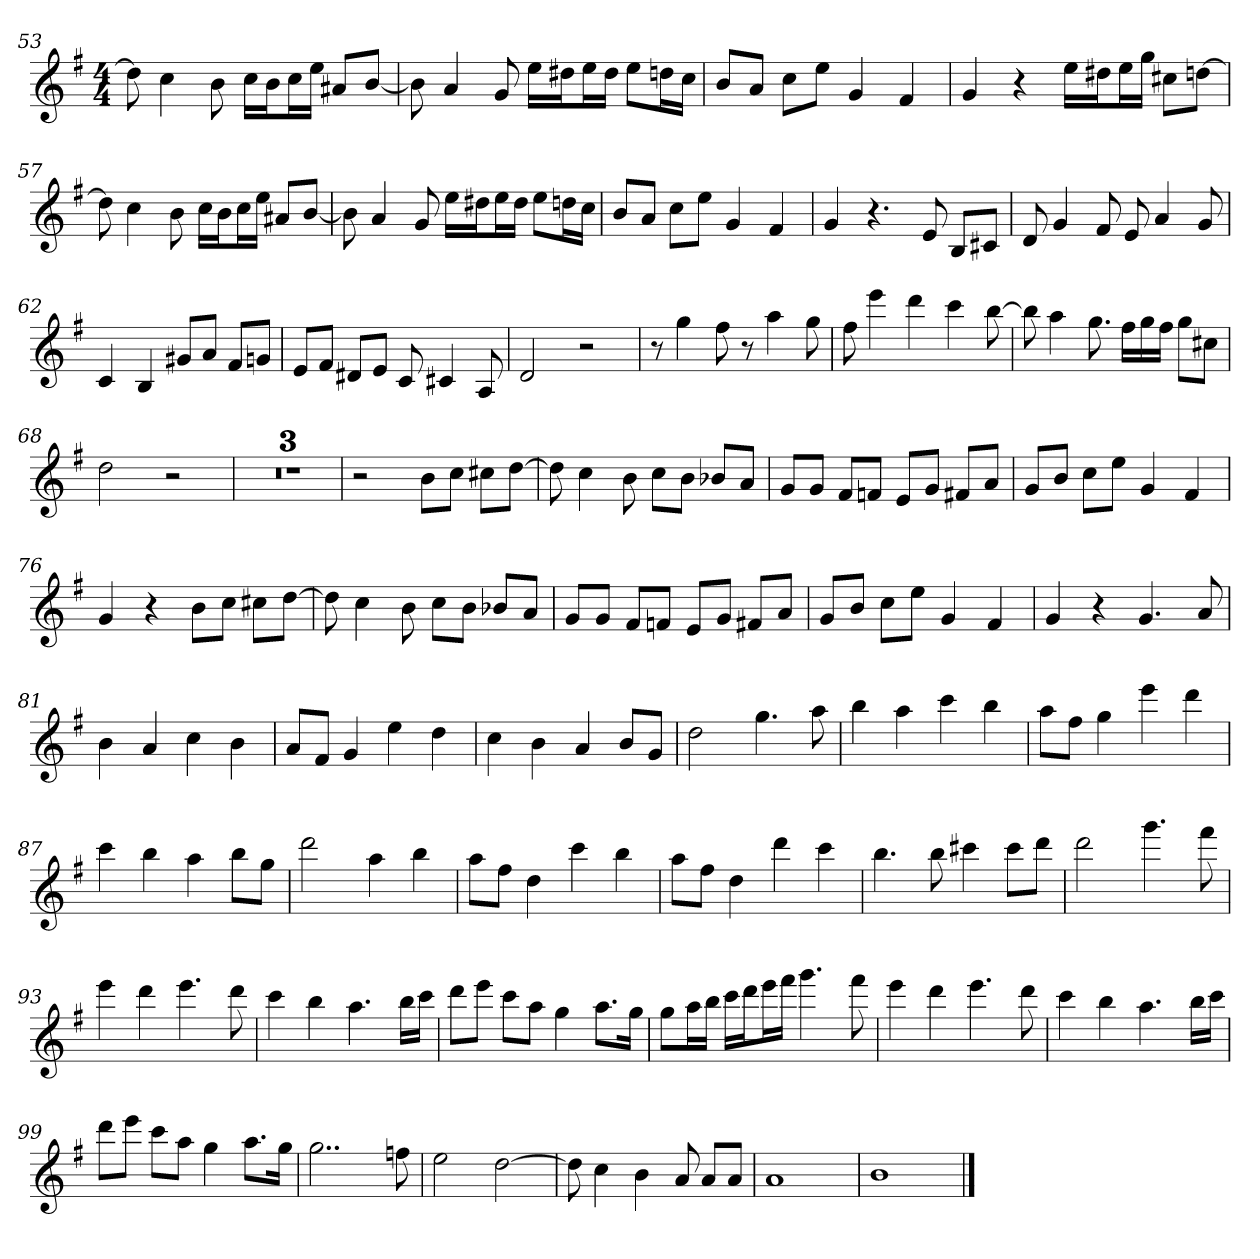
**kern
*part1
*staff1
*k[f#]
*G:
*M4/4
=53
8dd]
4cc
8b
16ccLL
16bJ
16ccL
16eeJJ
8a#XL
[8bJ
=54
8b]
4a
8g
16eeLL
16dd#XJ
16eeL
16dd#JJ
8eeL
16ddnL
16ccJJ
=55
8bL
8aJ
8ccL
8eeJ
4g
4f#
=56
4g
4r
16eeLL
16dd#XJ
16eeL
16ggJJ
8cc#XL
[8ddnJ
=57
8dd]
4cc
8b
16ccLL
16bJ
16ccL
16eeJJ
8a#XL
[8bJ
=58
8b]
4a
8g
16eeLL
16dd#XJ
16eeL
16dd#JJ
8eeL
16ddnL
16ccJJ
=59
8bL
8aJ
8ccL
8eeJ
4g
4f#
=60
4g
4.r
8e
8BL
8c#XJ
=61
8d
4g
8f#
8e
4a
8g
=62
4c
4B
8g#XL
8aJ
8f#L
8gnJ
=63
8eL
8f#J
8d#XL
8eJ
8c
4c#X
8A
=64
2d
2r
=65
8r
4gg
8ff#
8r
4aa
8gg
=66
8ff#
4eee
4ddd
4ccc
[8bb
=67
8bb]
4aa
8.gg
16ff#LL
16gg
16ff#JJ
8ggL
8cc#XJ
=68
2dd
2r
=69
1r
=70
1r
=71
1r
=72
2r
8bL
8ccJ
8cc#XL
[8ddJ
=73
8dd]
4cc
8b
8ccL
8bJ
8b-XL
8aJ
=74
8gL
8gJ
8f#L
8fnJ
8eL
8gJ
8f#XL
8aJ
=75
8gL
8bJ
8ccL
8eeJ
4g
4f#
=76
4g
4r
8bL
8ccJ
8cc#XL
[8ddJ
=77
8dd]
4cc
8b
8ccL
8bJ
8b-XL
8aJ
=78
8gL
8gJ
8f#L
8fnJ
8eL
8gJ
8f#XL
8aJ
=79
8gL
8bJ
8ccL
8eeJ
4g
4f#
=80
4g
4r
4.g
8a
=81
4b
4a
4cc
4b
=82
8aL
8f#J
4g
4ee
4dd
=83
4cc
4b
4a
8bL
8gJ
=84
2dd
4.gg
8aa
=85
4bb
4aa
4ccc
4bb
=86
8aaL
8ff#J
4gg
4eee
4ddd
=87
4ccc
4bb
4aa
8bbL
8ggJ
=88
2ddd
4aa
4bb
=89
8aaL
8ff#J
4dd
4ccc
4bb
=90
8aaL
8ff#J
4dd
4ddd
4ccc
=91
4.bb
8bb
4ccc#X
8ccc#L
8dddJ
=92
2ddd
4.ggg
8fff#
=93
4eee
4ddd
4.eee
8ddd
=94
4ccc
4bb
4.aa
16bbLL
16cccJJ
=95
8dddL
8eeeJ
8cccL
8aaJ
4gg
8.aaL
16ggJk
=96
8ggL
16aaL
16bbJJ
16cccLL
16dddJ
16eeeL
16fff#JJ
4.ggg
8fff#
=97
4eee
4ddd
4.eee
8ddd
=98
4ccc
4bb
4.aa
16bbLL
16cccJJ
=99
8dddL
8eeeJ
8cccL
8aaJ
4gg
8.aaL
16ggJk
=100
2..gg
8ffn
=101
2ee
[2dd
=102
8dd]
4cc
4b
8a
8aL
8aJ
=103
1a
=104
1b
==
*-
